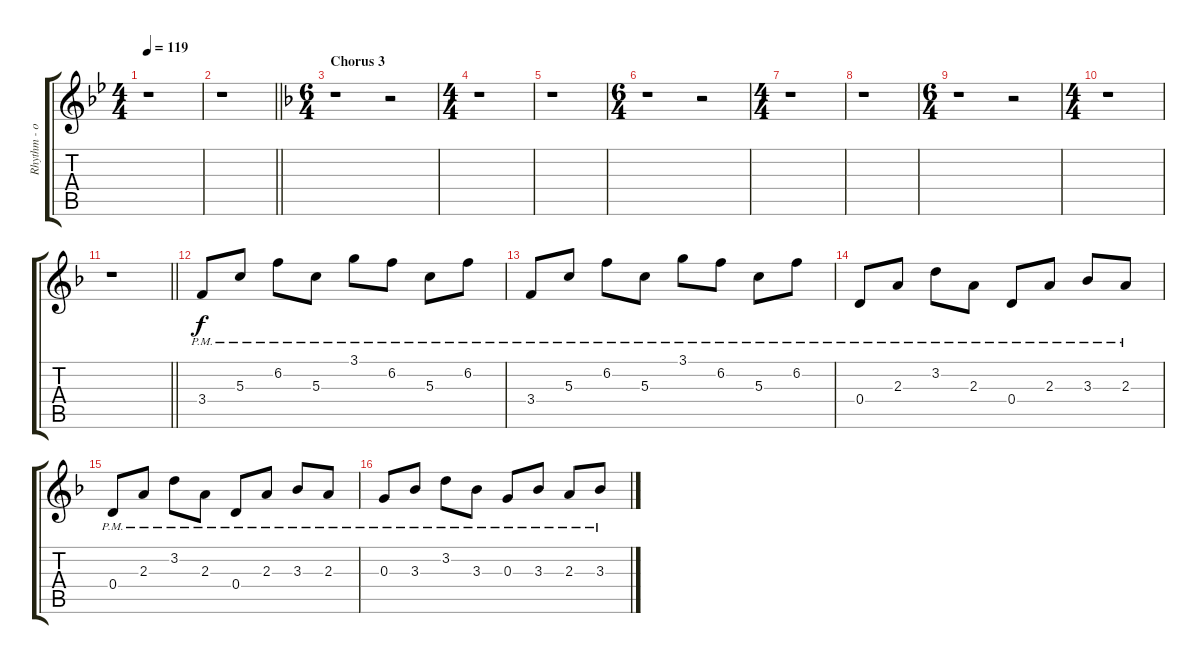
\track ("Rhythm - overdriven - right" "Rhythm - o") {instrument overdrivenguitar}
\staff {score tabs}
\tuning (E4 B3 G3 D3 A2 E2) {hide}
\ts (4 4)
\tempo 119
\clef g2
\ks bb
r.1{dy f} |
\barLineRight lightlight
r.1 |
\ts (6 4)
\section ("" "Chorus 3")
\ks f
r.1 r.2 |
\ts (4 4)
r.1 |
r.1 |
\ts (6 4)
r.1 r.2 |
\ts (4 4)
r.1 |
r.1 |
\ts (6 4)
r.1 r.2 |
\ts (4 4)
r.1 |
\barLineRight lightlight
r.1 |
\section ("" "")
3.4{pm}.8 5.3{pm}.8 6.2{pm}.8 5.3{pm}.8 3.1{pm}.8 6.2{pm}.8 5.3{pm}.8 6.2{pm}.8 |
3.4{pm}.8 5.3{pm}.8 6.2{pm}.8 5.3{pm}.8 3.1{pm}.8 6.2{pm}.8 5.3{pm}.8 6.2{pm}.8 |
0.4{pm}.8 2.3{pm}.8 3.2{pm}.8 2.3{pm}.8 0.4{pm}.8 2.3{pm}.8 3.3{pm}.8 2.3{pm}.8 |
0.4{pm}.8 2.3{pm}.8 3.2{pm}.8 2.3{pm}.8 0.4{pm}.8 2.3{pm}.8 3.3{pm}.8 2.3{pm}.8 |
0.3{pm}.8 3.3{pm}.8 3.2{pm}.8 3.3{pm}.8 0.3{pm}.8 3.3{pm}.8 2.3{pm}.8 3.3{pm}.8
